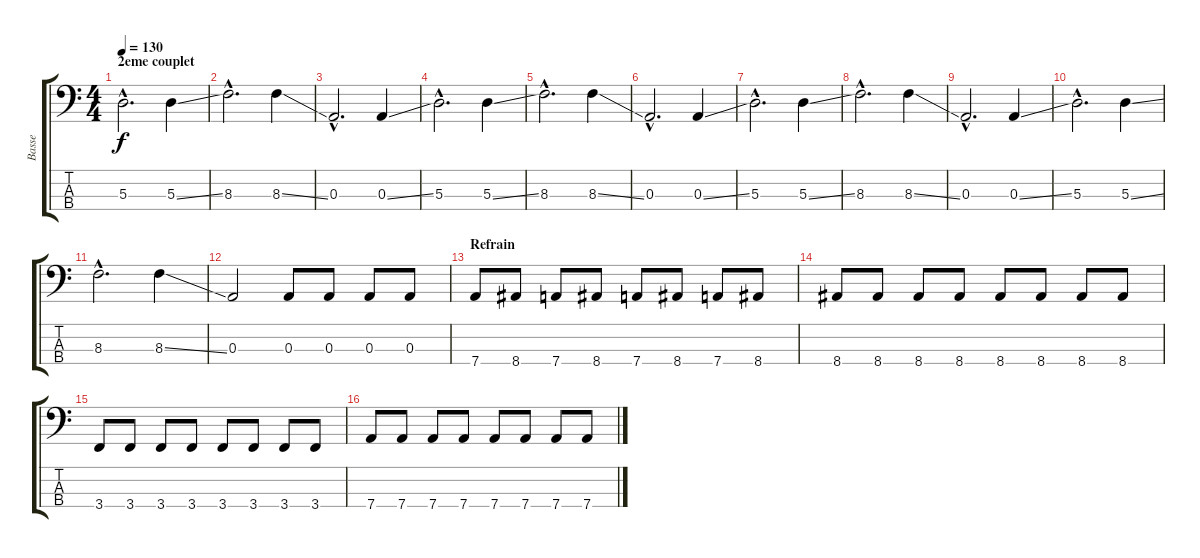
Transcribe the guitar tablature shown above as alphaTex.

\track ("Basse" "Basse") {instrument electricbassfinger}
\staff {score tabs}
\tuning (G2 D2 A1 D1) {hide}
\ts (4 4)
\section ("" "2eme couplet")
\tempo 130
\clef f4
\ks c
5.3{hac}.2{d dy f} 5.3{ss}.4 |
8.3{hac}.2{d} 8.3{ss}.4 |
0.3{hac}.2{d} 0.3{ss}.4 |
5.3{hac}.2{d} 5.3{ss}.4 |
8.3{hac}.2{d} 8.3{ss}.4 |
0.3{hac}.2{d} 0.3{ss}.4 |
5.3{hac}.2{d} 5.3{ss}.4 |
8.3{hac}.2{d} 8.3{ss}.4 |
0.3{hac}.2{d} 0.3{ss}.4 |
5.3{hac}.2{d} 5.3{ss}.4 |
8.3{hac}.2{d} 8.3{ss}.4 |
0.3.2 0.3.8 0.3.8 0.3.8 0.3.8 |
\section ("" "Refrain")
7.4.8 8.4.8 7.4.8 8.4.8 7.4.8 8.4.8 7.4.8 8.4.8 |
8.4.8 8.4.8 8.4.8 8.4.8 8.4.8 8.4.8 8.4.8 8.4.8 |
3.4.8 3.4.8 3.4.8 3.4.8 3.4.8 3.4.8 3.4.8 3.4.8 |
7.4.8 7.4.8 7.4.8 7.4.8 7.4.8 7.4.8 7.4.8 7.4.8
